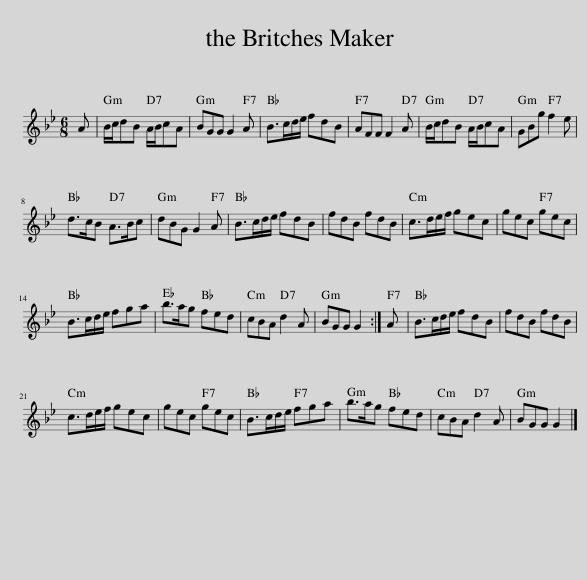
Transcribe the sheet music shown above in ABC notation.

X:1
L:1/8
M:6/8
I:linebreak $
K:Gmin
V:1 treble
V:1
 A | B/c/dB A/B/cA | BGG G2 A | B>cd/e/ fdB | AFF F2 A | %5
 B/c/dB A/B/cA | GBg f2 e |$ d>cB A>Bc | dBG G2 A | B>cd/e/ fdB | %10
 fdB fdB | c>de/f/ gec | gec gec |$ B>cd/e/ fga | b>ag fed | %15
 cBA d2 A | BGG G2 :| A | B>cd/e/ fdB | fdB fdB |$ %20
 c>de/f/ gec | gec gec | B>cd/e/ fga | b>ag fed | cBA d2 A | %25
 BGG G2 |] %26
